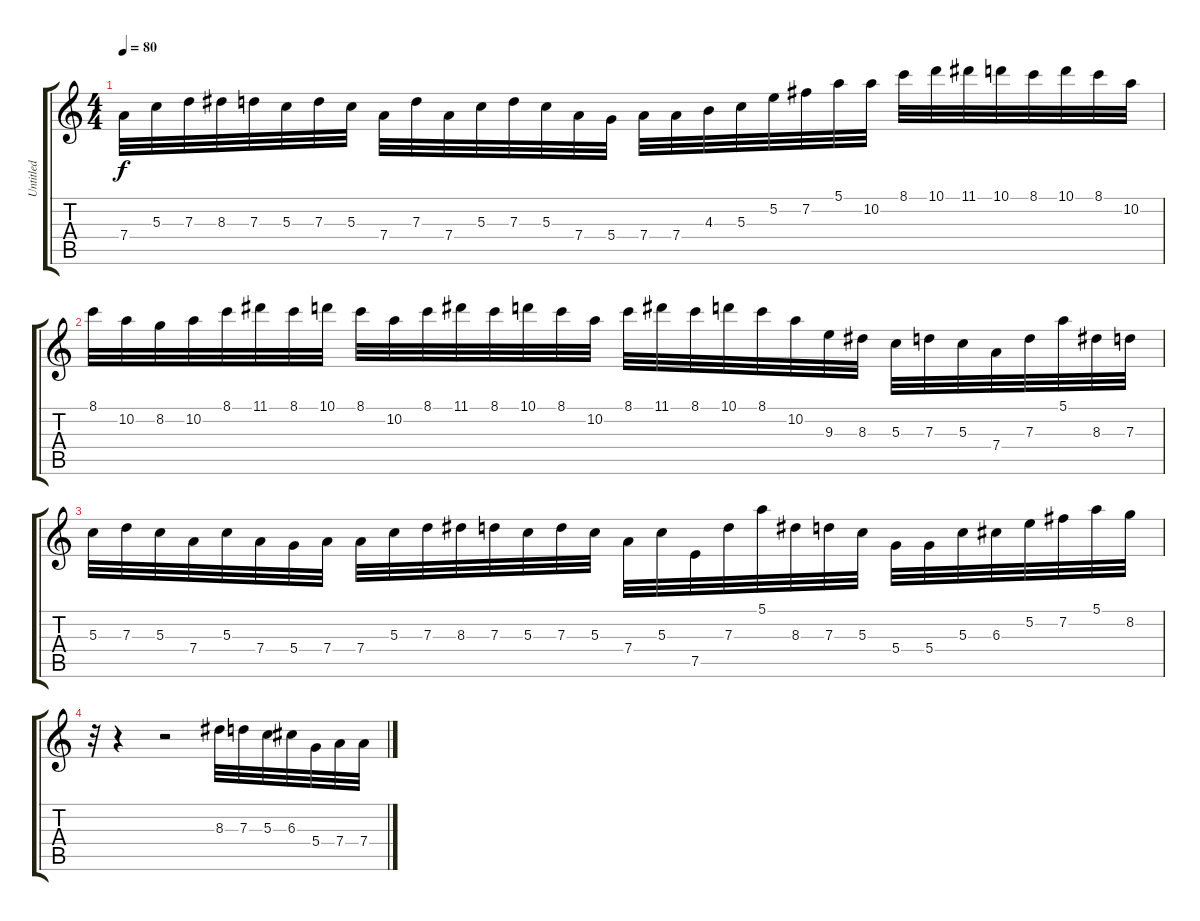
\track ("Untitled" "Untitled") {instrument acousticguitarnylon}
\staff {score tabs}
\tuning (E4 B3 G3 D3 A2 E2) {hide}
\ts (4 4)
\tempo 80
\clef g2
\ks c
7.4.32{dy f instrument acousticguitarnylon} 5.3.32 7.3.32 8.3.32 7.3.32 5.3.32 7.3.32 5.3.32 7.4.32 7.3.32 7.4.32 5.3.32 7.3.32 5.3.32 7.4.32 5.4.32 7.4.32 7.4.32 4.3.32 5.3.32 5.2.32 7.2.32 5.1.32 10.2.32 8.1.32 10.1.32 11.1.32 10.1.32 8.1.32 10.1.32 8.1.32 10.2.32 |
8.1.32 10.2.32 8.2.32 10.2.32 8.1.32 11.1.32 8.1.32 10.1.32 8.1.32 10.2.32 8.1.32 11.1.32 8.1.32 10.1.32 8.1.32 10.2.32 8.1.32 11.1.32 8.1.32 10.1.32 8.1.32 10.2.32 9.3.32 8.3.32 5.3.32 7.3.32 5.3.32 7.4.32 7.3.32 5.1.32 8.3.32 7.3.32 |
5.3.32 7.3.32 5.3.32 7.4.32 5.3.32 7.4.32 5.4.32 7.4.32 7.4.32 5.3.32 7.3.32 8.3.32 7.3.32 5.3.32 7.3.32 5.3.32 7.4.32 5.3.32 7.5.32 7.3.32 5.1.32 8.3.32 7.3.32 5.3.32 5.4.32 5.4.32 5.3.32 6.3.32 5.2.32 7.2.32 5.1.32 8.2.32 |
r.32 r.4 r.2 8.3.32 7.3.32 5.3.32 6.3.32 5.4.32 7.4.32 7.4.32
